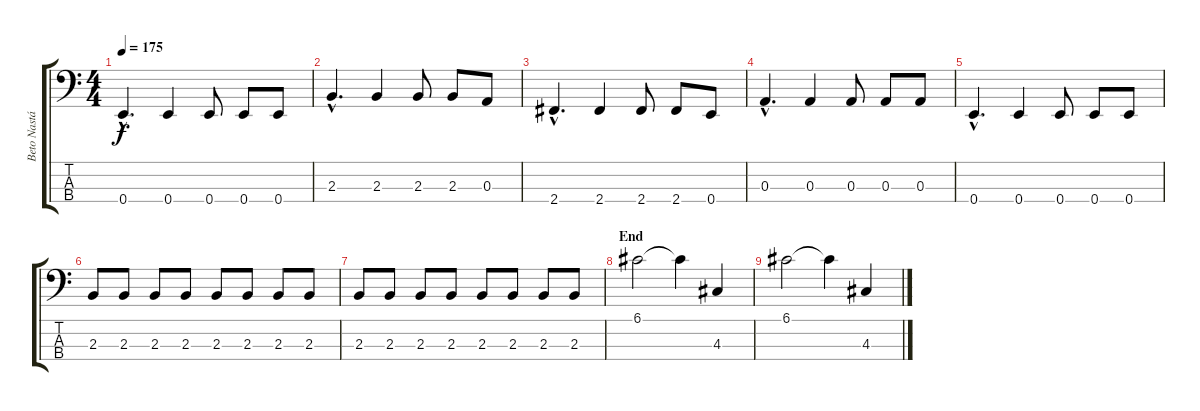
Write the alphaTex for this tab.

\track ("Beto Nastácia" "Beto Nastá") {instrument electricbassfinger}
\staff {score tabs}
\tuning (G2 D2 A1 E1) {hide}
\ts (4 4)
\tempo 175
\clef f4
\ks c
0.4{hac}.4{d dy f} 0.4.4 0.4.8 0.4.8 0.4.8 |
2.3{hac}.4{d} 2.3.4 2.3.8 2.3.8 0.3.8 |
2.4{hac}.4{d} 2.4.4 2.4.8 2.4.8 0.4.8 |
0.3{hac}.4{d} 0.3.4 0.3.8 0.3.8 0.3.8 |
0.4{hac}.4{d} 0.4.4 0.4.8 0.4.8 0.4.8 |
2.3.8 2.3.8 2.3.8 2.3.8 2.3.8 2.3.8 2.3.8 2.3.8 |
2.3.8 2.3.8 2.3.8 2.3.8 2.3.8 2.3.8 2.3.8 2.3.8 |
\section ("" "End")
6.1.2 6.1{t}.4 4.3.4 |
6.1.2 6.1{t}.4 4.3.4
